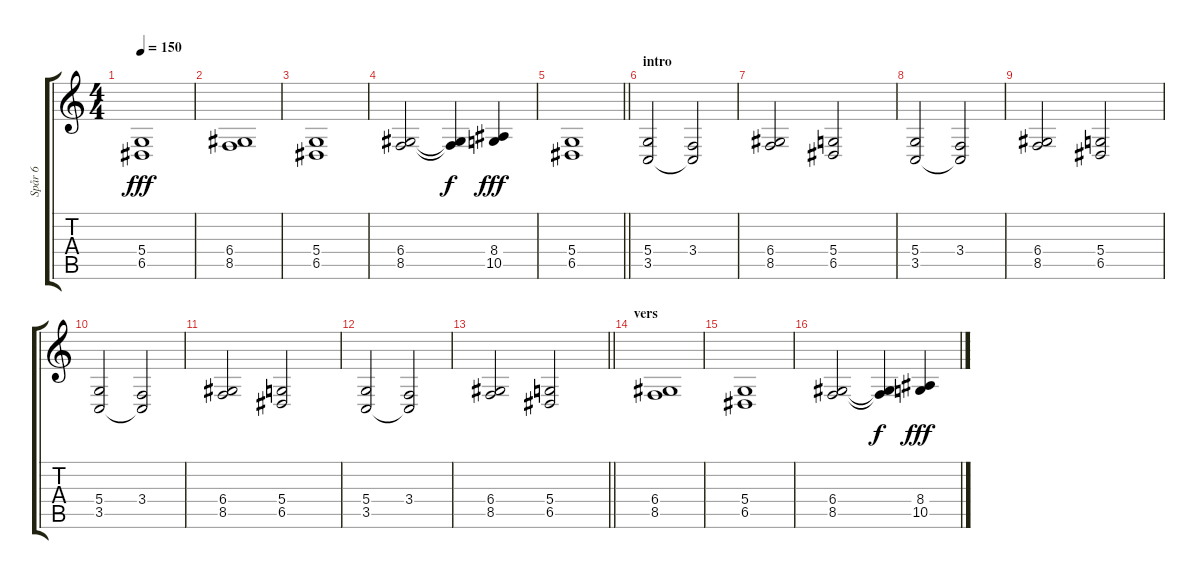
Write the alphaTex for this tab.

\track ("Spår 6" "Spår 6") {instrument stringensemble1}
\staff {score tabs}
\tuning (E4 B3 G3 D3 A2 E2) {hide}
\ts (4 4)
\tempo 150
\clef g2
\ks c
(5.4 6.5).1{dy fff} |
(6.4 8.5).1 |
(5.4 6.5).1 |
(6.4 8.5).2 (6.4{t} 8.5{t}).4{dy f} (8.4 10.5).4{dy fff} |
\barLineRight lightlight
(5.4 6.5).1 |
\section ("" "intro")
(5.4 3.5).2 (3.4 3.5{t}).2 |
(6.4 8.5).2 (5.4 6.5).2 |
(5.4 3.5).2 (3.4 3.5{t}).2 |
(6.4 8.5).2 (5.4 6.5).2 |
(5.4 3.5).2 (3.4 3.5{t}).2 |
(6.4 8.5).2 (5.4 6.5).2 |
(5.4 3.5).2 (3.4 3.5{t}).2 |
\barLineRight lightlight
(6.4 8.5).2 (5.4 6.5).2 |
\section ("" "vers")
(6.4 8.5).1 |
(5.4 6.5).1 |
(6.4 8.5).2 (6.4{t} 8.5{t}).4{dy f} (8.4 10.5).4{dy fff}
